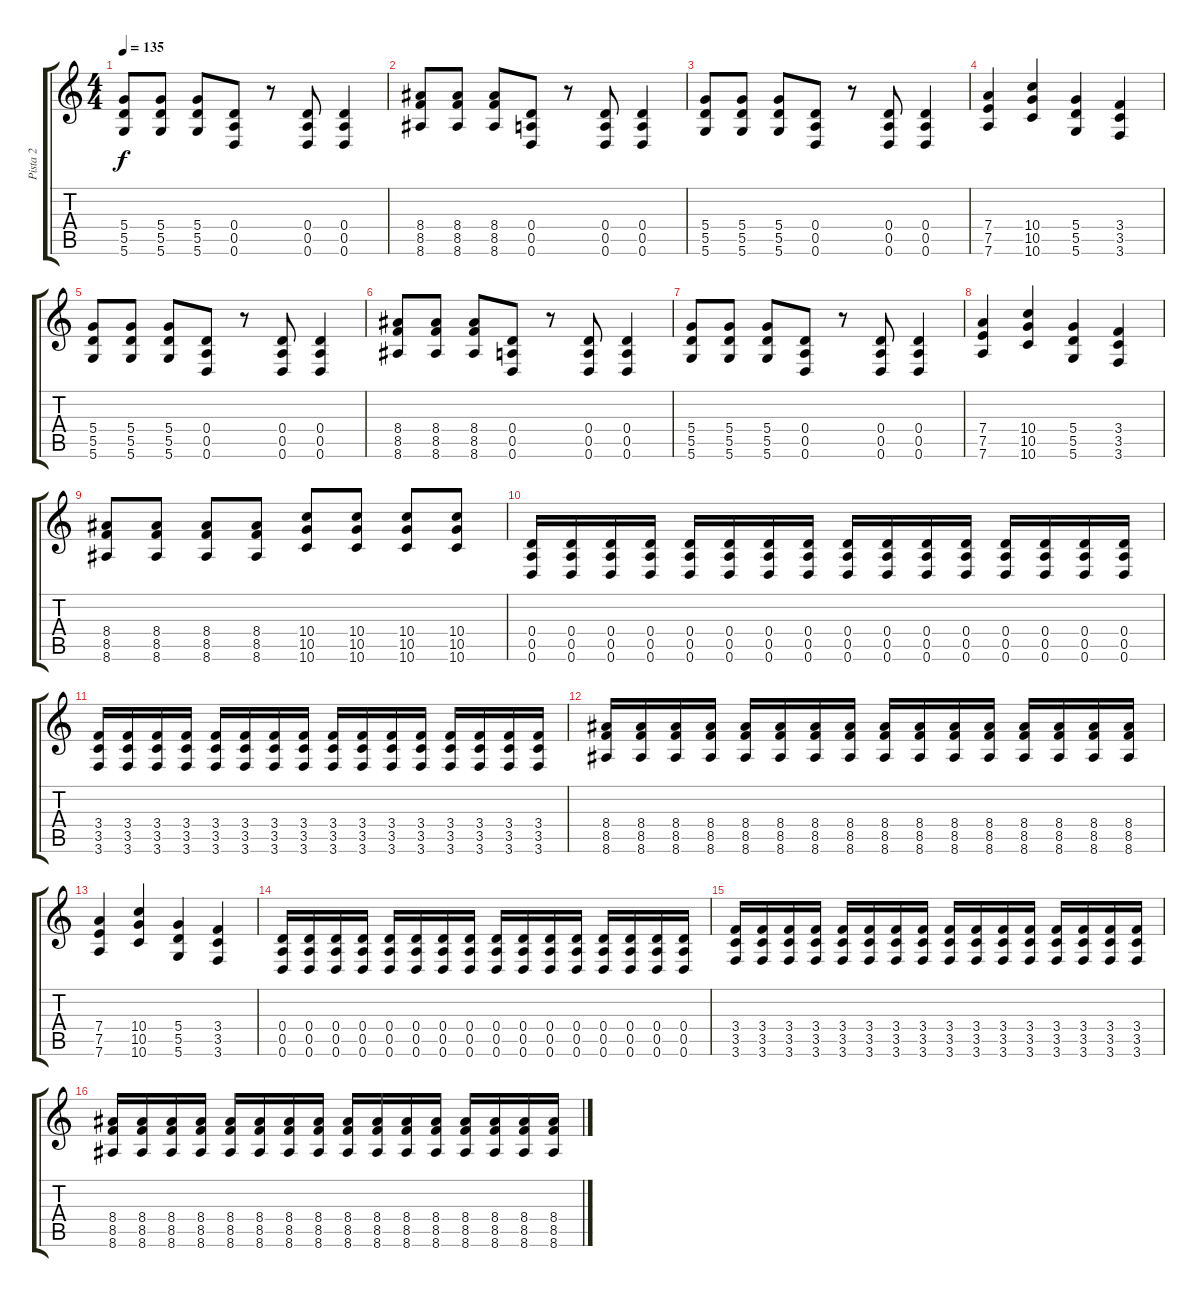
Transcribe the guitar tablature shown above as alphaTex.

\track ("Pista 2" "Pista 2") {instrument overdrivenguitar}
\staff {score tabs}
\tuning (E4 B3 G3 D3 A2 D2) {hide}
\ts (4 4)
\tempo 135
\clef g2
\ks c
(5.4 5.5 5.6).8{dy f} (5.4 5.5 5.6).8 (5.4 5.5 5.6).8 (0.4 0.5 0.6).8 r.8 (0.4 0.5 0.6).8 (0.4 0.5 0.6).4 |
(8.4 8.5 8.6).8 (8.4 8.5 8.6).8 (8.4 8.5 8.6).8 (0.4 0.5 0.6).8 r.8 (0.4 0.5 0.6).8 (0.4 0.5 0.6).4 |
(5.4 5.5 5.6).8 (5.4 5.5 5.6).8 (5.4 5.5 5.6).8 (0.4 0.5 0.6).8 r.8 (0.4 0.5 0.6).8 (0.4 0.5 0.6).4 |
(7.4 7.5 7.6).4 (10.4 10.5 10.6).4 (5.4 5.5 5.6).4 (3.4 3.5 3.6).4 |
(5.4 5.5 5.6).8 (5.4 5.5 5.6).8 (5.4 5.5 5.6).8 (0.4 0.5 0.6).8 r.8 (0.4 0.5 0.6).8 (0.4 0.5 0.6).4 |
(8.4 8.5 8.6).8 (8.4 8.5 8.6).8 (8.4 8.5 8.6).8 (0.4 0.5 0.6).8 r.8 (0.4 0.5 0.6).8 (0.4 0.5 0.6).4 |
(5.4 5.5 5.6).8 (5.4 5.5 5.6).8 (5.4 5.5 5.6).8 (0.4 0.5 0.6).8 r.8 (0.4 0.5 0.6).8 (0.4 0.5 0.6).4 |
(7.4 7.5 7.6).4 (10.4 10.5 10.6).4 (5.4 5.5 5.6).4 (3.4 3.5 3.6).4 |
(8.4 8.5 8.6).8 (8.4 8.5 8.6).8 (8.4 8.5 8.6).8 (8.4 8.5 8.6).8 (10.4 10.5 10.6).8 (10.4 10.5 10.6).8 (10.4 10.5 10.6).8 (10.4 10.5 10.6).8 |
(0.4 0.5 0.6).16 (0.4 0.5 0.6).16 (0.4 0.5 0.6).16 (0.4 0.5 0.6).16 (0.4 0.5 0.6).16 (0.4 0.5 0.6).16 (0.4 0.5 0.6).16 (0.4 0.5 0.6).16 (0.4 0.5 0.6).16 (0.4 0.5 0.6).16 (0.4 0.5 0.6).16 (0.4 0.5 0.6).16 (0.4 0.5 0.6).16 (0.4 0.5 0.6).16 (0.4 0.5 0.6).16 (0.4 0.5 0.6).16 |
(3.4 3.5 3.6).16 (3.4 3.5 3.6).16 (3.4 3.5 3.6).16 (3.4 3.5 3.6).16 (3.4 3.5 3.6).16 (3.4 3.5 3.6).16 (3.4 3.5 3.6).16 (3.4 3.5 3.6).16 (3.4 3.5 3.6).16 (3.4 3.5 3.6).16 (3.4 3.5 3.6).16 (3.4 3.5 3.6).16 (3.4 3.5 3.6).16 (3.4 3.5 3.6).16 (3.4 3.5 3.6).16 (3.4 3.5 3.6).16 |
(8.4 8.5 8.6).16 (8.4 8.5 8.6).16 (8.4 8.5 8.6).16 (8.4 8.5 8.6).16 (8.4 8.5 8.6).16 (8.4 8.5 8.6).16 (8.4 8.5 8.6).16 (8.4 8.5 8.6).16 (8.4 8.5 8.6).16 (8.4 8.5 8.6).16 (8.4 8.5 8.6).16 (8.4 8.5 8.6).16 (8.4 8.5 8.6).16 (8.4 8.5 8.6).16 (8.4 8.5 8.6).16 (8.4 8.5 8.6).16 |
(7.4 7.5 7.6).4 (10.4 10.5 10.6).4 (5.4 5.5 5.6).4 (3.4 3.5 3.6).4 |
(0.4 0.5 0.6).16 (0.4 0.5 0.6).16 (0.4 0.5 0.6).16 (0.4 0.5 0.6).16 (0.4 0.5 0.6).16 (0.4 0.5 0.6).16 (0.4 0.5 0.6).16 (0.4 0.5 0.6).16 (0.4 0.5 0.6).16 (0.4 0.5 0.6).16 (0.4 0.5 0.6).16 (0.4 0.5 0.6).16 (0.4 0.5 0.6).16 (0.4 0.5 0.6).16 (0.4 0.5 0.6).16 (0.4 0.5 0.6).16 |
(3.4 3.5 3.6).16 (3.4 3.5 3.6).16 (3.4 3.5 3.6).16 (3.4 3.5 3.6).16 (3.4 3.5 3.6).16 (3.4 3.5 3.6).16 (3.4 3.5 3.6).16 (3.4 3.5 3.6).16 (3.4 3.5 3.6).16 (3.4 3.5 3.6).16 (3.4 3.5 3.6).16 (3.4 3.5 3.6).16 (3.4 3.5 3.6).16 (3.4 3.5 3.6).16 (3.4 3.5 3.6).16 (3.4 3.5 3.6).16 |
(8.4 8.5 8.6).16 (8.4 8.5 8.6).16 (8.4 8.5 8.6).16 (8.4 8.5 8.6).16 (8.4 8.5 8.6).16 (8.4 8.5 8.6).16 (8.4 8.5 8.6).16 (8.4 8.5 8.6).16 (8.4 8.5 8.6).16 (8.4 8.5 8.6).16 (8.4 8.5 8.6).16 (8.4 8.5 8.6).16 (8.4 8.5 8.6).16 (8.4 8.5 8.6).16 (8.4 8.5 8.6).16 (8.4 8.5 8.6).16
